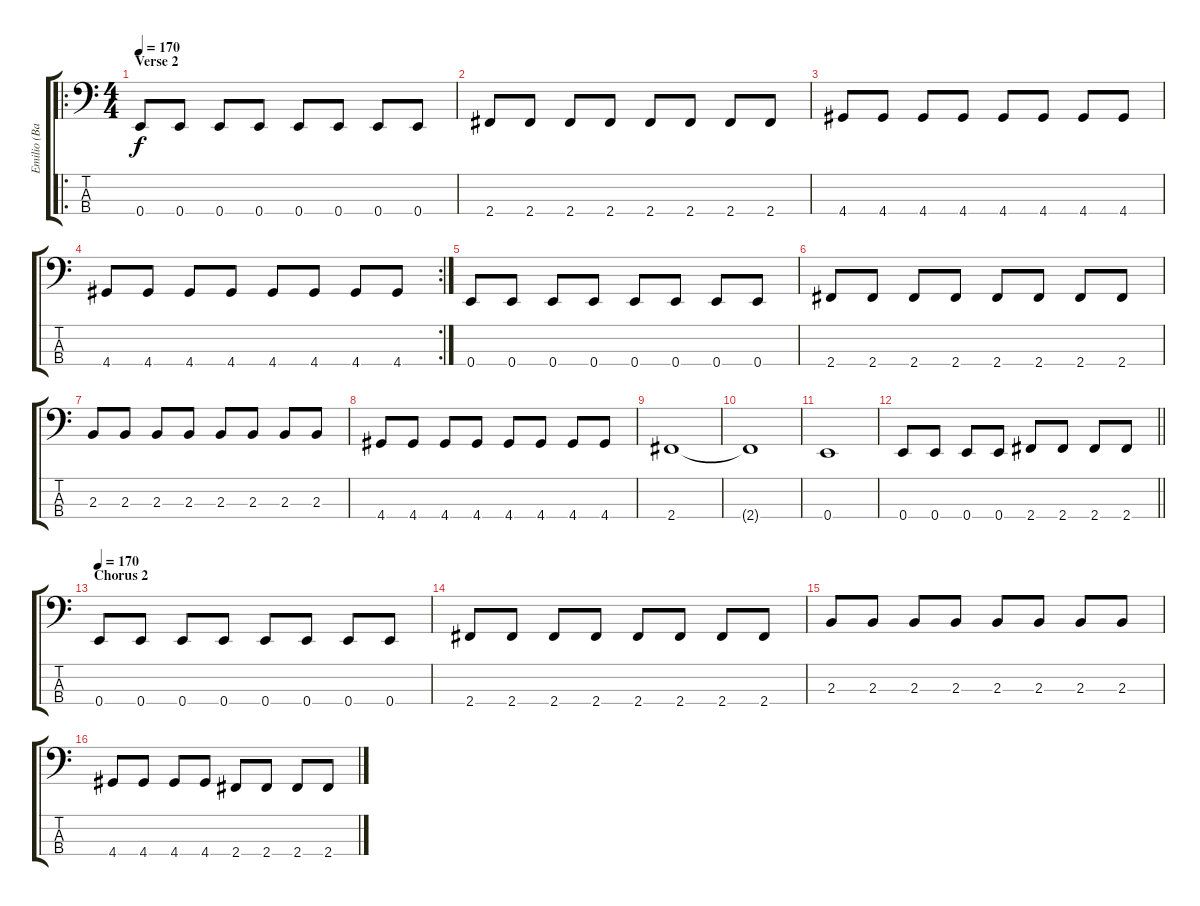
\track ("Emilio (Bass)" "Emilio (Ba") {instrument electricbasspick}
\staff {score tabs}
\tuning (G2 D2 A1 E1) {hide}
\ro
\ts (4 4)
\section ("" "Verse 2")
\tempo 170
\clef f4
\ks c
0.4.8{dy f} 0.4.8 0.4.8 0.4.8 0.4.8 0.4.8 0.4.8 0.4.8 |
2.4.8 2.4.8 2.4.8 2.4.8 2.4.8 2.4.8 2.4.8 2.4.8 |
4.4.8 4.4.8 4.4.8 4.4.8 4.4.8 4.4.8 4.4.8 4.4.8 |
\rc 2
4.4.8 4.4.8 4.4.8 4.4.8 4.4.8 4.4.8 4.4.8 4.4.8 |
0.4.8 0.4.8 0.4.8 0.4.8 0.4.8 0.4.8 0.4.8 0.4.8 |
2.4.8 2.4.8 2.4.8 2.4.8 2.4.8 2.4.8 2.4.8 2.4.8 |
2.3.8 2.3.8 2.3.8 2.3.8 2.3.8 2.3.8 2.3.8 2.3.8 |
4.4.8 4.4.8 4.4.8 4.4.8 4.4.8 4.4.8 4.4.8 4.4.8 |
2.4.1 |
2.4{t}.1 |
0.4.1 |
\barLineRight lightlight
0.4.8 0.4.8 0.4.8 0.4.8 2.4.8 2.4.8 2.4.8 2.4.8 |
\section ("" "Chorus 2")
\tempo 170
0.4.8 0.4.8 0.4.8 0.4.8 0.4.8 0.4.8 0.4.8 0.4.8 |
2.4.8 2.4.8 2.4.8 2.4.8 2.4.8 2.4.8 2.4.8 2.4.8 |
2.3.8 2.3.8 2.3.8 2.3.8 2.3.8 2.3.8 2.3.8 2.3.8 |
4.4.8 4.4.8 4.4.8 4.4.8 2.4.8 2.4.8 2.4.8 2.4.8
